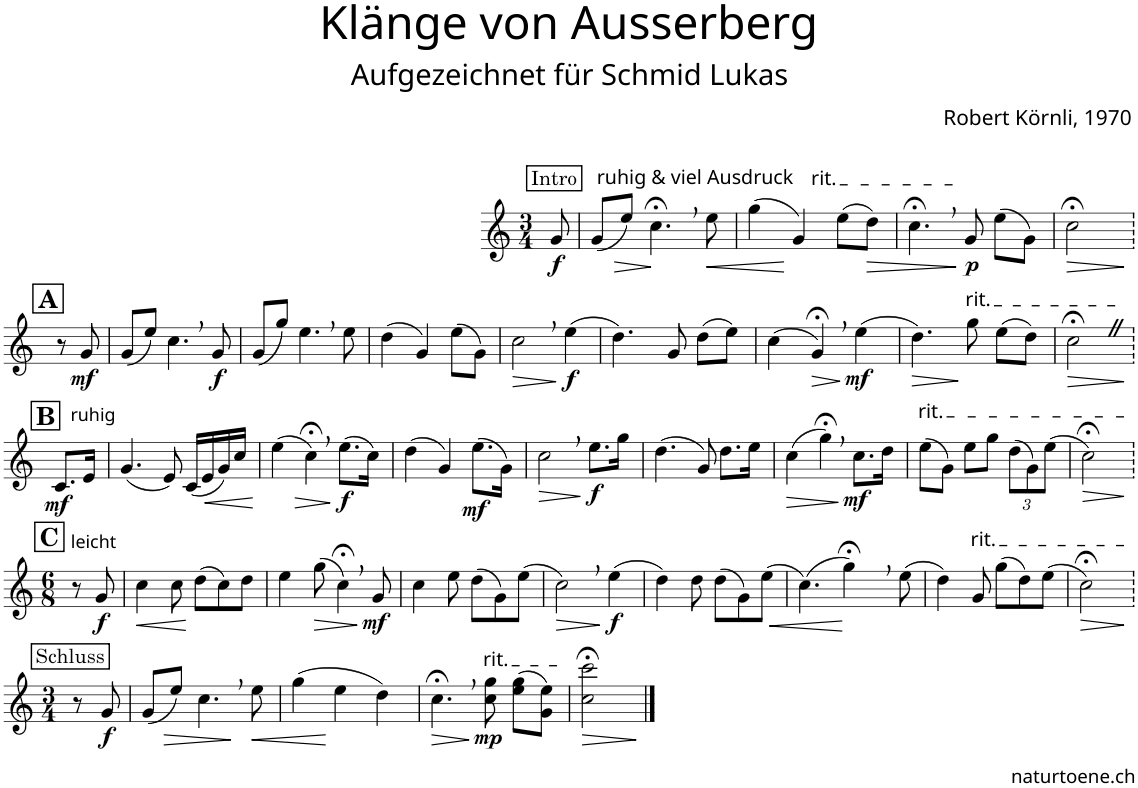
**kern	**dynam
*part1	*part1
*staff1	*staff1
*I"Alphorn	*
*I'Alphn.	*
*clefG2	*
*Trd4c6	*
*k[]	*
*M3/4	*
!!LO:REH:place=s1:a:cj:fs=11:t=Intro
=	=
!LO:TX:a:t=ruhig & viel Ausdruck	!
!	!LO:DY:b
8g/	f
=1	=1
(8g/L	.
!	!LO:HP:b
8ee/J)	>
4.cc;<,\	.
!	!LO:HP:n=1:b
8ee\	] <
=2	=2
(4gg\	.
!LO:TX:a:t=rit.	!
4g/)	[
(8ee\L	.
!	!LO:HP:b
8dd\J)	>
=3	=3
4.cc;<,\	.
!	!LO:DY:n=1:b
8g/	] p
(8ee\L	.
8g\J)	.
=4	=4
!	!LO:HP:b
2cc;<\	>
.	]
!!LO:LB:g=z
=4X1	=4X1
!!LO:REH:place=s1:a:B:cj:fs=14:t=A
8r	.
!	!LO:DY:b
8g/	mf
=5	=5
(8g/L	.
8ee/J)	.
4.cc,\	.
!	!LO:DY:b
8g/	f
=6	=6
(8g/L	.
8gg/J)	.
4.ee,\	.
8ee\	.
=7	=7
(4dd\	.
4g/)	.
(8ee\L	.
8g\J)	.
=8	=8
!	!LO:HP:b
2cc,\	>
!	!LO:DY:n=1:b
(4ee\	] f
=9	=9
4.dd\)	.
8g/	.
(8dd\L	.
8ee\J)	.
=10	=10
(4cc\	.
!	!LO:HP:b
4g;<,/)	>
!	!LO:DY:n=1:b
(4ee\	] mf
=11	=11
!	!LO:HP:b
4.dd\)	>
!LO:TX:a:t=rit.	!
8gg\	]
(8ee\L	.
8dd\J)	.
=12	=12
!	!LO:HP:b
2cc;<Z\	>
.	]
!!LO:LB:g=z
!!LO:REH:place=s1:a:B:cj:fs=14:t=B
=12X2	=12X2
!LO:TX:a:t=ruhig	!
!	!LO:DY:b
8.c/L	mf
16e/Jk	.
=13	=13
(4.g/	.
8e/)	.
(16c/LL	.
!	!LO:HP:b
16e/	<
16g/)	.
16cc/JJ	.
.	[
=14	=14
!	!LO:HP:b
(4ee\	>
4cc;<,\)	.
!	!LO:DY:n=1:b
(8.ee\L	] f
16cc\Jk)	.
=15	=15
(4dd\	.
4g/)	.
!	!LO:DY:b
(8.ee\L	mf
16g\Jk)	.
=16	=16
!	!LO:HP:b
2cc,\	>
!	!LO:DY:n=1:b
8.ee\L	] f
16gg\Jk	.
=17	=17
(4.dd\	.
8g/)	.
8.dd\L	.
16ee\Jk	.
=18	=18
!	!LO:HP:b
(4cc\	>
4gg;<,\)	.
!	!LO:DY:n=1:b
8.cc\L	] mf
16dd\Jk	.
=19	=19
!LO:TX:a:t=rit.	!
(8ee\L	.
8g\J)	.
8ee\L	.
8gg\J	.
*Xbrackettup	*
(12dd\L	.
12g\)	.
(12ee\J	.
=20	=20
!	!LO:HP:b
2cc;<\)	>
.	]
!!LO:LB:g=z
=20X3	=20X3
!!LO:REH:place=s1:a:B:cj:fs=14:t=C
*M6/8	*
!LO:TX:a:t=leicht	!
8r	.
!	!LO:DY:b
8g/	f
=21	=21
!	!LO:HP:b
4cc\	<
8cc\	.
(8dd\L	[
8cc\)	.
8dd\J	.
=22	=22
4ee\	.
!	!LO:HP:b
(8gg\	>
4cc;<,\)	.
!	!LO:DY:n=1:b
8g/	] mf
=23	=23
4cc\	.
8ee\	.
(8dd\L	.
8g\)	.
(8ee\J	.
=24	=24
!	!LO:HP:b
2cc,\)	>
!	!LO:DY:n=1:b
(4ee\	] f
=25	=25
4dd\)	.
8dd\	.
(8dd\L	.
8g\)	.
!	!LO:HP:b
(8ee\J	<
=26	=26
(4.cc\)	.
4gg;<\)	.
(8ee\	.
=27	=27
4dd\)	.
!LO:TX:a:t=rit.	!
8g/	[
(8gg\L	.
8dd\)	.
(8ee\J	.
=28	=28
!	!LO:HP:b
2cc;<\)	>
.	]
!!LO:LB:g=z
!!LO:REH:place=s1:a:cj:fs=11:t=Schluss
=28X4	=28X4
*M3/4	*
8r	.
!	!LO:DY:b
8g/	f
=29	=29
(8g/L	.
!	!LO:HP:b
8ee/J)	>
4.cc,\	.
!	!LO:HP:n=1:b
8ee\	] <
=30	=30
(4gg\	.
4ee\	[
4dd\)	.
=31	=31
!	!LO:HP:b
4.cc;<,\	>
!LO:TX:a:t=rit.	!
!	!LO:DY:n=1:b
8cc\ 8gg\	] mp
(8ee\ 8gg\L	.
8g\ 8ee\J)	.
=32	=32
!	!LO:HP:b
2cc\;< 2ccc\;<	>
.	]
==	==
*-	*-
